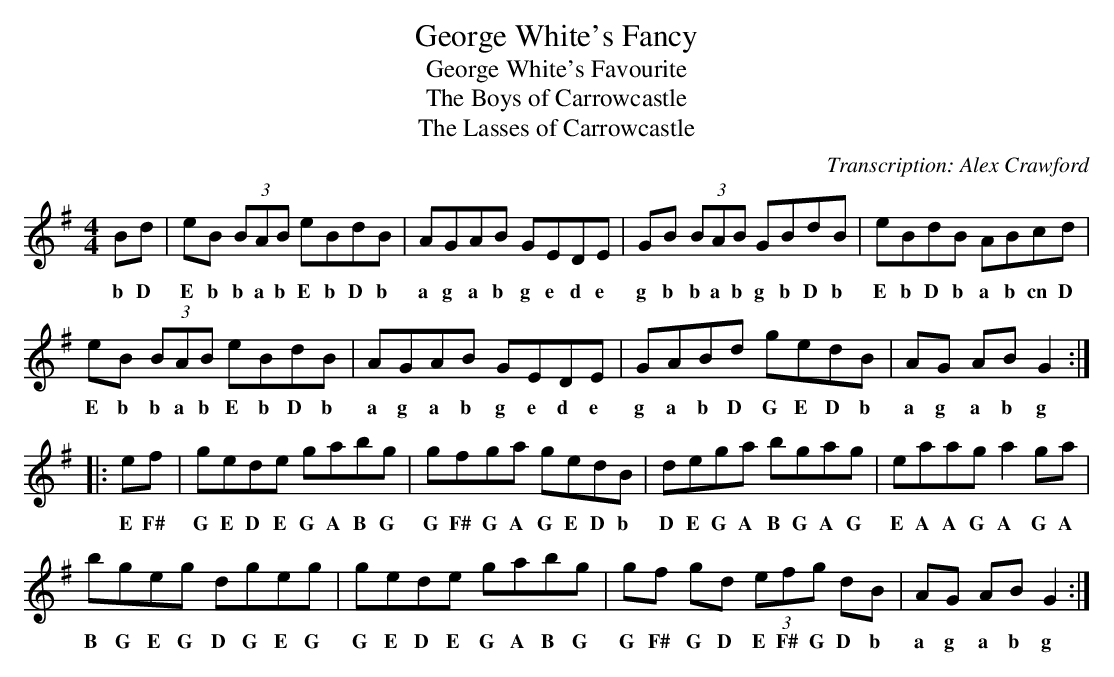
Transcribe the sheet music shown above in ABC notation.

X:1
T:George White's Fancy
T:George White's Favourite
T:The Boys of Carrowcastle
T:The Lasses of Carrowcastle
C:Transcription: Alex Crawford
M:4/4
L:1/8
K:G
Bd |eB (3BAB eBdB |AGAB GEDE |GB (3BAB GBdB |eBdB ABcd |
w:b D E b b a b E b D b a g a b g e d e g b b a b g b D b E b D b a b cn D
eB (3BAB eBdB |AGAB GEDE |GABd gedB |AG AB G2 :|
w:E b b a b E b D b a g a b g e d e g a b D G E D b a g a b g
|:ef |gede gabg |gfga gedB |dega bgag |eaag a2 ga |
w:E F# G E D E G A B G G F# G A G E D b D E G A B G A G E A A G A G A
bgeg dgeg |gede gabg |gf gd (3efg dB |AG AB G2 :|
w:B G E G D G E G G E D E G A B G G F# G D E F# G D b a g a b g
